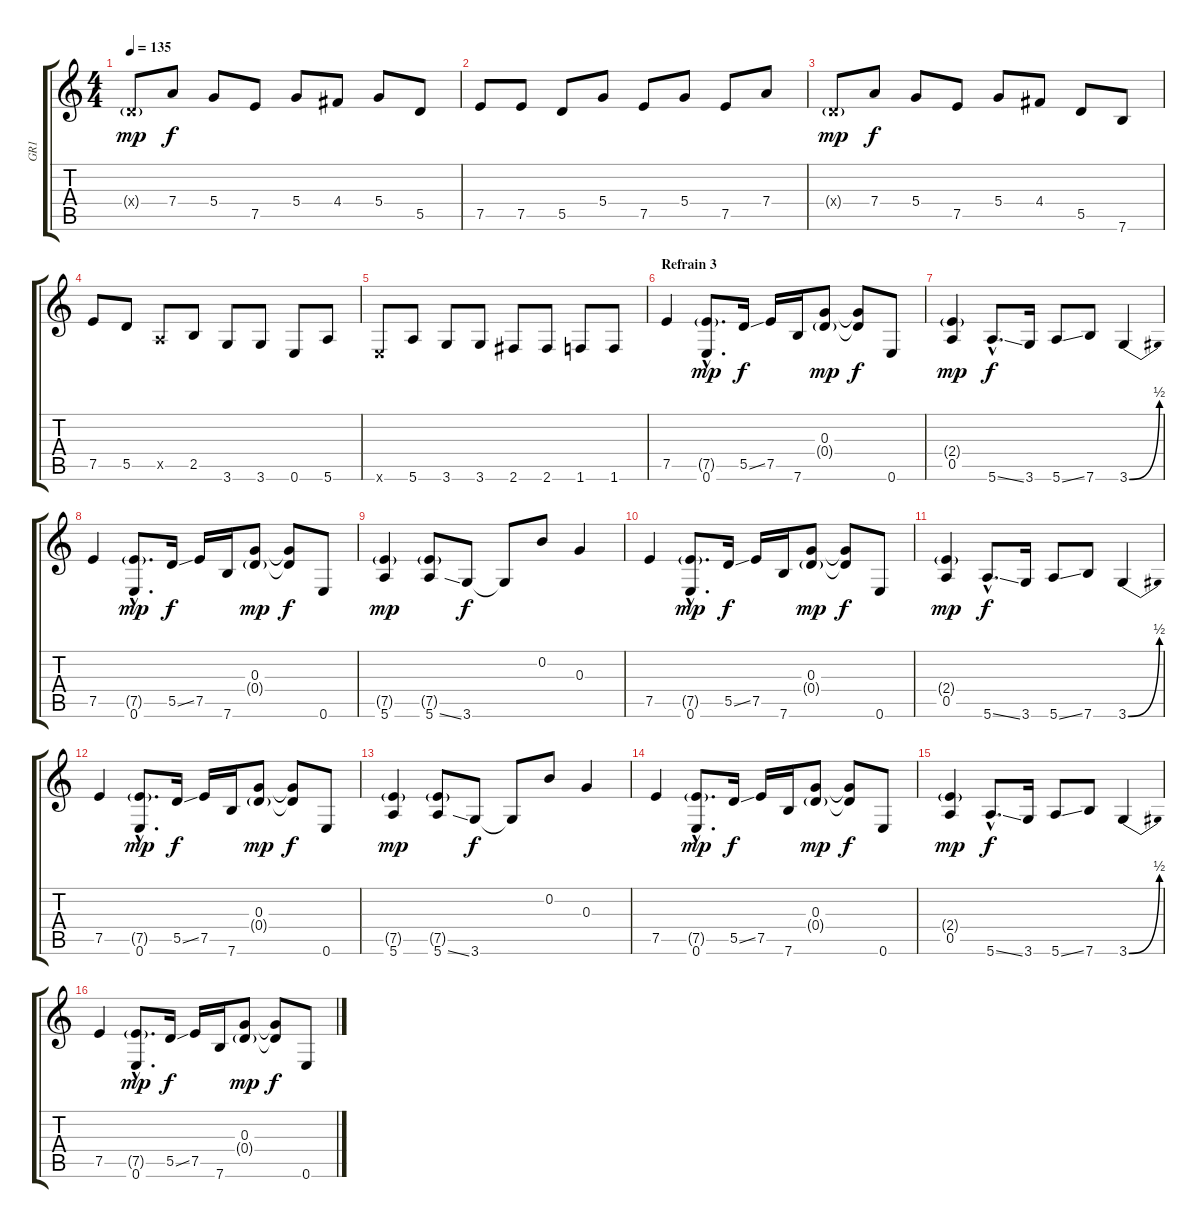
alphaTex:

\track ("GR1" "GR1") {instrument distortionguitar}
\staff {score tabs}
\tuning (E4 B3 G3 D3 A2 E2) {hide}
\ts (4 4)
\tempo 135
\clef g2
\ks c
0.4{g x}.8{dy mp} 7.4.8{dy f} 5.4.8 7.5.8 5.4.8 4.4.8 5.4.8 5.5.8 |
7.5.8 7.5.8 5.5.8 5.4.8 7.5.8 5.4.8 7.5.8 7.4.8 |
0.4{g x}.8{dy mp} 7.4.8{dy f} 5.4.8 7.5.8 5.4.8 4.4.8 5.5.8 7.6.8 |
7.5.8 5.5.8 0.5{x}.8 2.5.8 3.6.8 3.6.8 0.6.8 5.6.8 |
0.6{x}.8 5.6.8 3.6.8 3.6.8 2.6.8 2.6.8 1.6.8 1.6.8 |
\section ("" "Refrain 3")
7.5.4 (7.5{g hac} 0.6{hac}).8{d dy mp} 5.5{ss}.16{dy f} 7.5.16 7.6.16 (0.3 0.4{g}).8{dy mp} (0.3{t} 0.4{t}).8{dy f} 0.6.8 |
(2.4{g} 0.5).4{dy mp} 5.6{ss hac}.8{d dy f} 3.6.16 5.6{ss}.8 7.6.8 3.6{be (bend 0 0 60 2)}.4 |
7.5.4 (7.5{g hac} 0.6{hac}).8{d dy mp} 5.5{ss}.16{dy f} 7.5.16 7.6.16 (0.3 0.4{g}).8{dy mp} (0.3{t} 0.4{t}).8{dy f} 0.6.8 |
(7.5{g} 5.6).4{dy mp} (7.5{g} 5.6{ss}).8 3.6.8{dy f} 3.6{t}.8 0.2.8 0.3.4 |
7.5.4 (7.5{g hac} 0.6{hac}).8{d dy mp} 5.5{ss}.16{dy f} 7.5.16 7.6.16 (0.3 0.4{g}).8{dy mp} (0.3{t} 0.4{t}).8{dy f} 0.6.8 |
(2.4{g} 0.5).4{dy mp} 5.6{ss hac}.8{d dy f} 3.6.16 5.6{ss}.8 7.6.8 3.6{be (bend 0 0 60 2)}.4 |
7.5.4 (7.5{g hac} 0.6{hac}).8{d dy mp} 5.5{ss}.16{dy f} 7.5.16 7.6.16 (0.3 0.4{g}).8{dy mp} (0.3{t} 0.4{t}).8{dy f} 0.6.8 |
(7.5{g} 5.6).4{dy mp} (7.5{g} 5.6{ss}).8 3.6.8{dy f} 3.6{t}.8 0.2.8 0.3.4 |
7.5.4 (7.5{g hac} 0.6{hac}).8{d dy mp} 5.5{ss}.16{dy f} 7.5.16 7.6.16 (0.3 0.4{g}).8{dy mp} (0.3{t} 0.4{t}).8{dy f} 0.6.8 |
(2.4{g} 0.5).4{dy mp} 5.6{ss hac}.8{d dy f} 3.6.16 5.6{ss}.8 7.6.8 3.6{be (bend 0 0 60 2)}.4 |
7.5.4 (7.5{g hac} 0.6{hac}).8{d dy mp} 5.5{ss}.16{dy f} 7.5.16 7.6.16 (0.3 0.4{g}).8{dy mp} (0.3{t} 0.4{t}).8{dy f} 0.6.8
